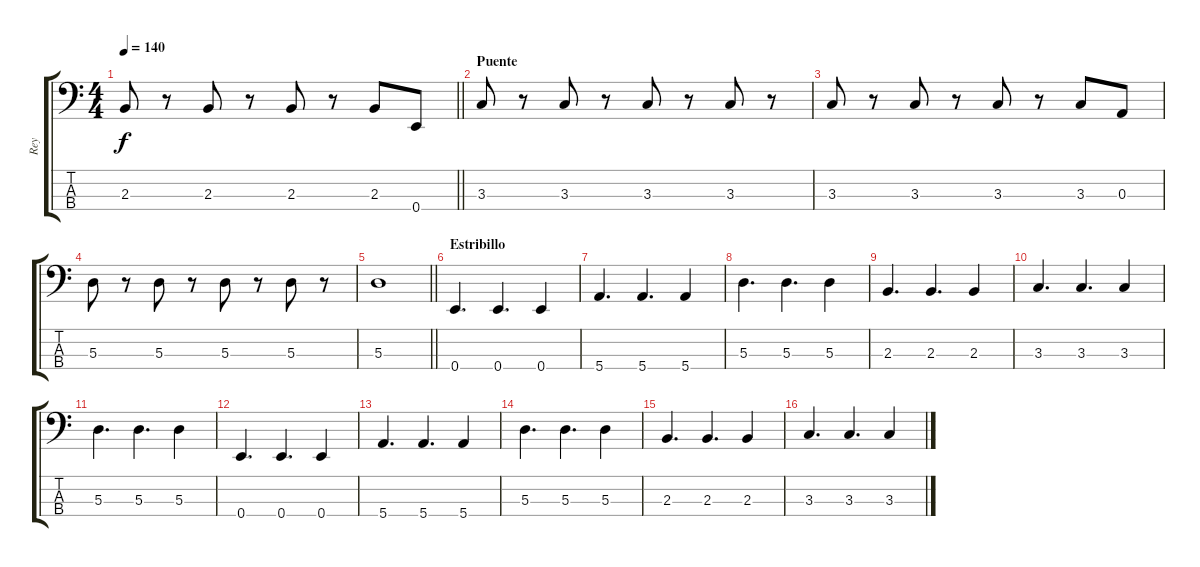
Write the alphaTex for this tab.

\track ("Rey" "Rey") {instrument electricbassfinger}
\staff {score tabs}
\tuning (G2 D2 A1 E1) {hide}
\ts (4 4)
\tempo 140
\clef f4
\barLineRight lightlight
\ks c
2.3.8{dy f} r.8 2.3.8 r.8 2.3.8 r.8 2.3.8 0.4.8 |
\section ("" "Puente")
3.3.8 r.8 3.3.8 r.8 3.3.8 r.8 3.3.8 r.8 |
3.3.8 r.8 3.3.8 r.8 3.3.8 r.8 3.3.8 0.3.8 |
5.3.8 r.8 5.3.8 r.8 5.3.8 r.8 5.3.8 r.8 |
\barLineRight lightlight
5.3.1 |
\section ("" "Estribillo")
0.4.4{d} 0.4.4{d} 0.4.4 |
5.4.4{d} 5.4.4{d} 5.4.4 |
5.3.4{d} 5.3.4{d} 5.3.4 |
2.3.4{d} 2.3.4{d} 2.3.4 |
3.3.4{d} 3.3.4{d} 3.3.4 |
5.3.4{d} 5.3.4{d} 5.3.4 |
0.4.4{d} 0.4.4{d} 0.4.4 |
5.4.4{d} 5.4.4{d} 5.4.4 |
5.3.4{d} 5.3.4{d} 5.3.4 |
2.3.4{d} 2.3.4{d} 2.3.4 |
3.3.4{d} 3.3.4{d} 3.3.4
